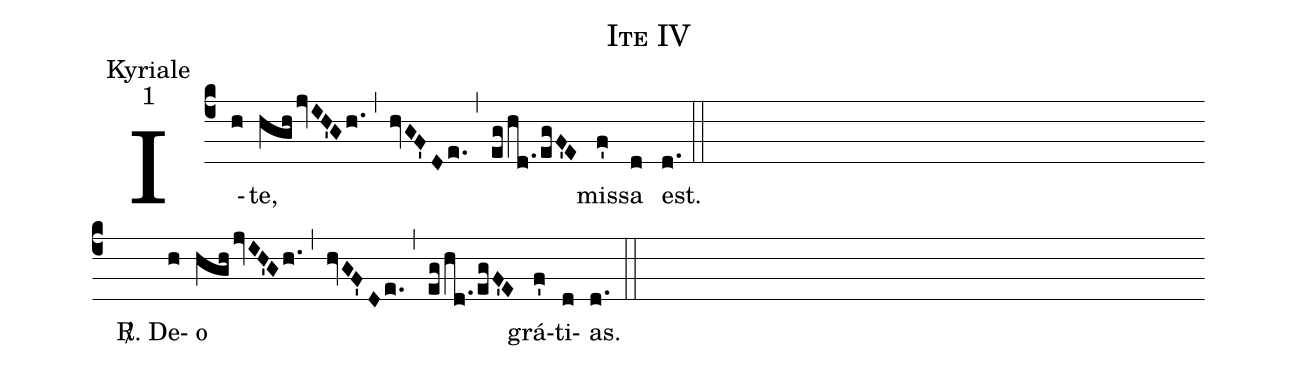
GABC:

name:Ite IV;
office-part:Kyriale;
mode:1;
%%
(c4) I(h)te,(hghjvIH'Gh.) (,) (hvGF'De.) (,) (eg/hd./egF'E) mis(f')sa(d) est.(d.) (::) (Z-)
~~~<sp>R/</sp>. De(h)o(hghjvIH'Gh.) (,) (hvGF'De.) (,) (eg/hd./egF'E) grá(f')ti(d)as.(d.) (::)
